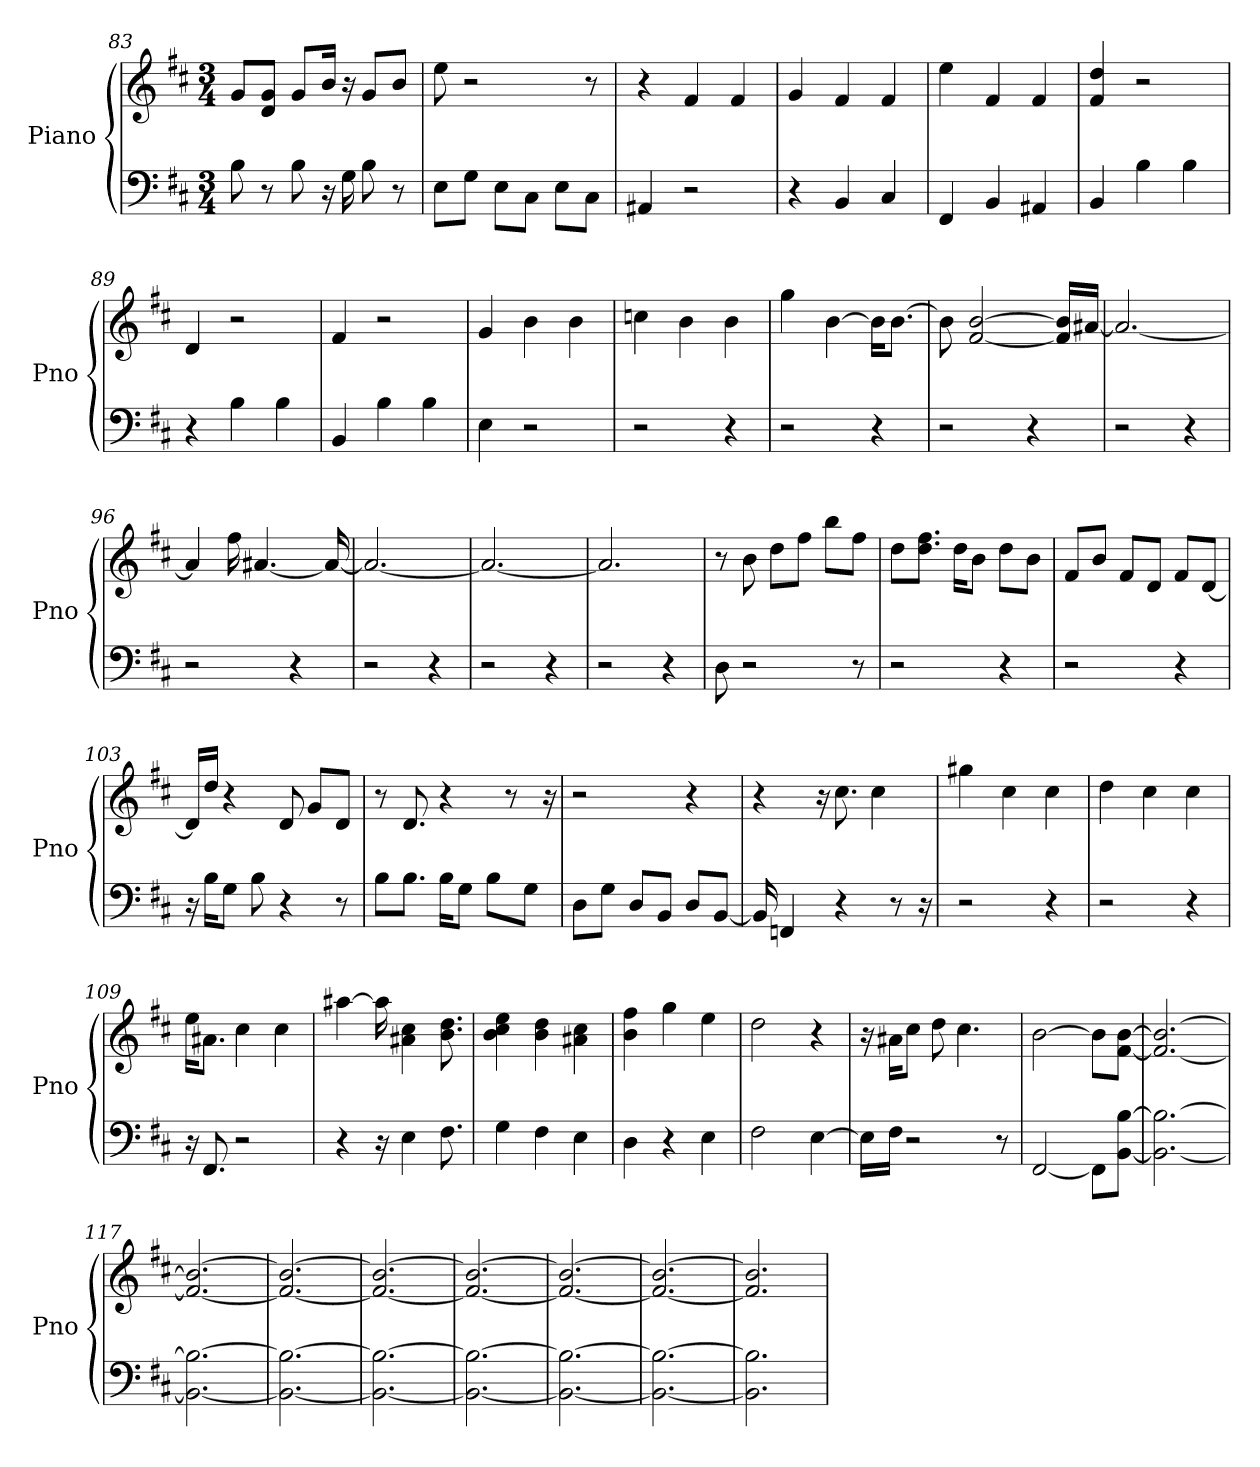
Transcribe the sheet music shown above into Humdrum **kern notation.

**kern	**kern
*part1	*part1
*staff2	*staff1
*I"Piano	*
*I'Pno	*
*clefF4	*clefG2
*k[f#c#]	*k[f#c#]
*D:	*D:
*M3/4	*M3/4
=83	=83
8B	8g/L
8r	8d/ 8g/J
8B	8g/L
16r	16b/Jk
16G	16r
8B	8g/L
8r	8b/J
=84	=84
8E\L	8ee
8G\J	2r
8E\L	.
8C#\J	.
8E\L	.
8C#\J	8r
=85	=85
4AA#	4r
2r	4f#
.	4f#
=86	=86
4r	4g
4BB	4f#
4C#	4f#
=87	=87
4FF#	4ee
4BB	4f#
4AA#	4f#
=88	=88
4BB	4f# 4dd
4B	2r
4B	.
=89	=89
4r	4d
4B	2r
4B	.
=90	=90
4BB	4f#
4B	2r
4B	.
=91	=91
4E	4g
2r	4b
.	4b
=92	=92
2r	4cc
.	4b
4r	4b
=93	=93
2r	4gg
.	[4b
4r	16b\KL]
.	[8.b\J
=94	=94
2r	8b]
.	[2b [2f#
4r	.
.	16b]/ 16f#]/LL
.	[16a#/JJ
=95	=95
2r	2.a#_
4r	.
=96	=96
2r	4a#]
.	16ff#
.	[4.a#
4r	.
.	16a#_
=97	=97
2r	2.a#_
4r	.
=98	=98
2r	2.a#_
4r	.
=99	=99
2r	2.a#]
4r	.
=100	=100
8D	8r
2r	8b
.	8dd\L
.	8ff#\J
.	8bb\L
8r	8ff#\J
=101	=101
2r	8dd\L
.	8.ff#\ 8.dd\J
.	16dd\KL
.	8b\J
4r	8dd\L
.	8b\J
=102	=102
2r	8f#/L
.	8b/J
.	8f#/L
.	8d/J
4r	8f#/L
.	[8d/J
=103	=103
16r	16d/LL]
16B\KL	16dd/JJ
8G\J	4r
8B	.
4r	8d
.	8g/L
8r	8d/J
=104	=104
8B\L	8r
8.B\J	8.d
16B\KL	4r
8G\J	.
8B\L	.
.	8r
8G\J	.
.	16r
=105	=105
8D\L	2r
8G\J	.
8D/L	.
8BB/J	.
8D/L	4r
[8BB/J	.
=106	=106
16BB]	4r
4FF	.
.	16r
4r	8.cc#
.	4cc#
8r	.
16r	.
=107	=107
2r	4gg#
.	4cc#
4r	4cc#
=108	=108
2r	4dd
.	4cc#
4r	4cc#
=109	=109
16r	16ee\KL
8.FF#	8.a#\J
2r	4cc#
.	4cc#
=110	=110
4r	[4aa#
16r	16aa#]
4E	4cc# 4a#
8.F#	8.dd 8.b
=111	=111
4G	4ee 4cc# 4b
4F#	4dd 4b
4E	4cc# 4a#
=112	=112
4D	4ff# 4b
4r	4gg
4E	4ee
=113	=113
2F#	2dd
[4E	4r
=114	=114
16E\LL]	16r
16F#\JJ	16a#\KL
2r	8cc#\J
.	8dd
.	4.cc#
8r	.
=115	=115
[2FF#	[2b
8FF#\L]	8b\L]
[8BB\ [8B\J	[8f#\ [8b\J
=116	=116
2.BB_ 2.B_	2.f#_ 2.b_
=117	=117
2.BB_ 2.B_	2.f#_ 2.b_
=118	=118
2.BB_ 2.B_	2.f#_ 2.b_
=119	=119
2.BB_ 2.B_	2.f#_ 2.b_
=120	=120
2.BB_ 2.B_	2.f#_ 2.b_
=121	=121
2.BB_ 2.B_	2.f#_ 2.b_
=122	=122
2.BB_ 2.B_	2.f#_ 2.b_
=123	=123
2.BB] 2.B]	2.f#] 2.b]
=	=
*-	*-
